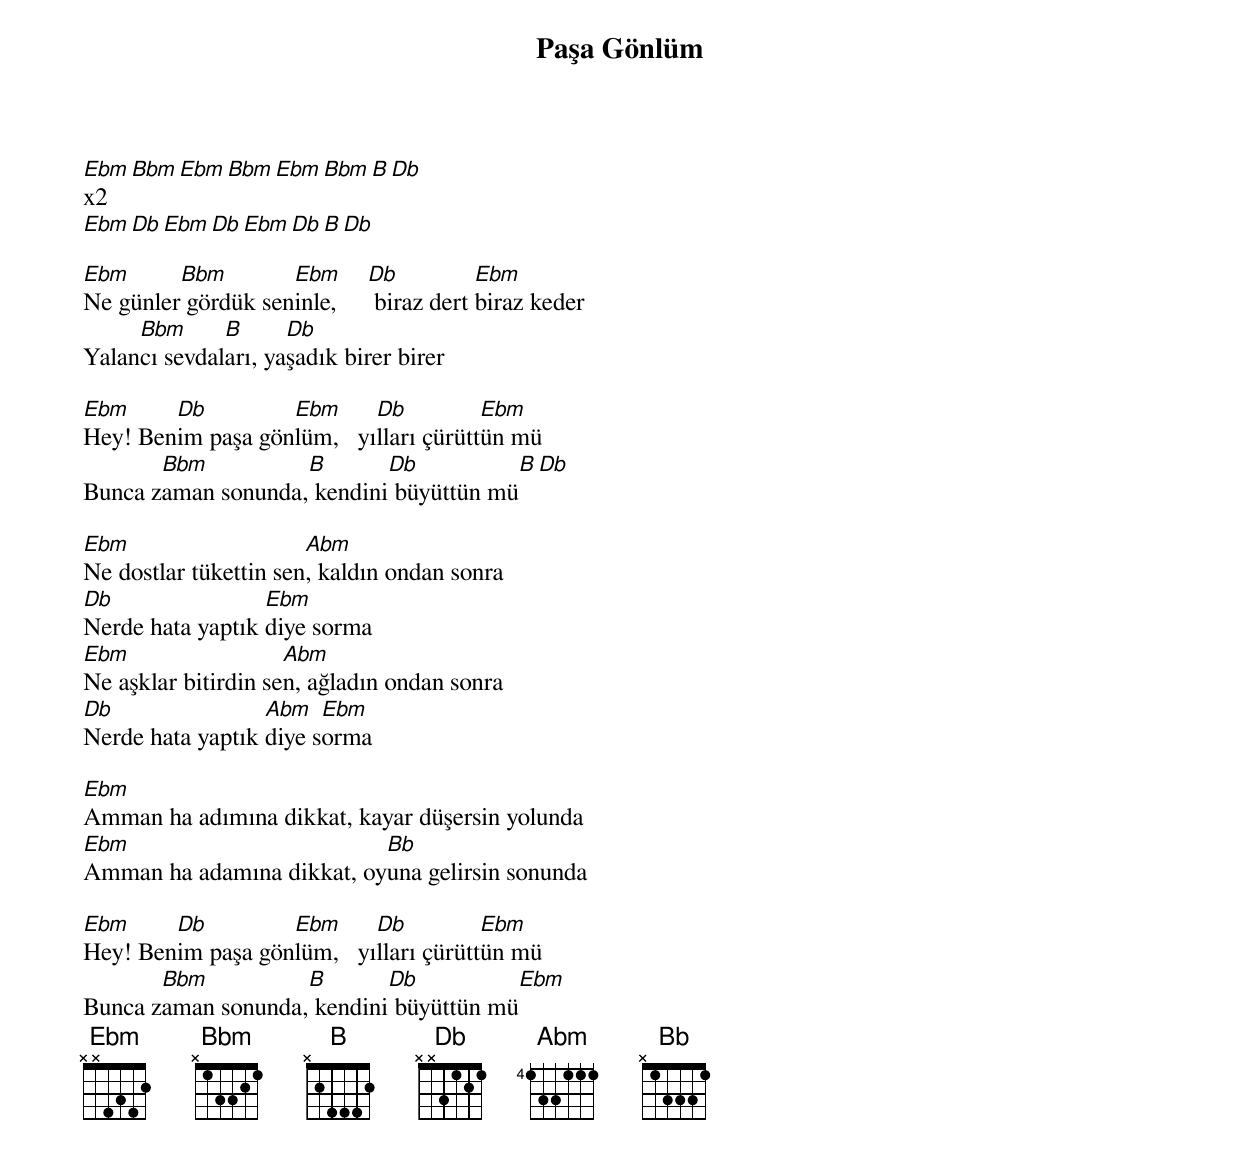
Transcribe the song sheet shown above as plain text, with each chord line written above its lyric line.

{title: Paşa Gönlüm}
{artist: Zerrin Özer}

Ebm Bbm Ebm Bbm Ebm Bbm B Db
x2
Ebm Db Ebm Db Ebm Db B Db

Ebm      Bbm        Ebm       Db          Ebm
Ne günler gördük seninle,      biraz dert biraz keder
     Bbm      B      Db
Yalancı sevdaları, yaşadık birer birer

Ebm     Db         Ebm      Db          Ebm
Hey! Benim paşa gönlüm,   yılları çürüttün mü
       Bbm          B       Db           B Db
Bunca zaman sonunda, kendini büyüttün mü

Ebm                    Abm
Ne dostlar tükettin sen, kaldın ondan sonra
Db                Ebm
Nerde hata yaptık diye sorma
Ebm                  Abm
Ne aşklar bitirdin sen, ağladın ondan sonra
Db                Abm   Ebm
Nerde hata yaptık diye sorma

Ebm
Amman ha adımına dikkat, kayar düşersin yolunda
Ebm                        Bb
Amman ha adamına dikkat, oyuna gelirsin sonunda

Ebm     Db         Ebm      Db          Ebm
Hey! Benim paşa gönlüm,   yılları çürüttün mü
       Bbm          B       Db            Ebm
Bunca zaman sonunda, kendini büyüttün mü
